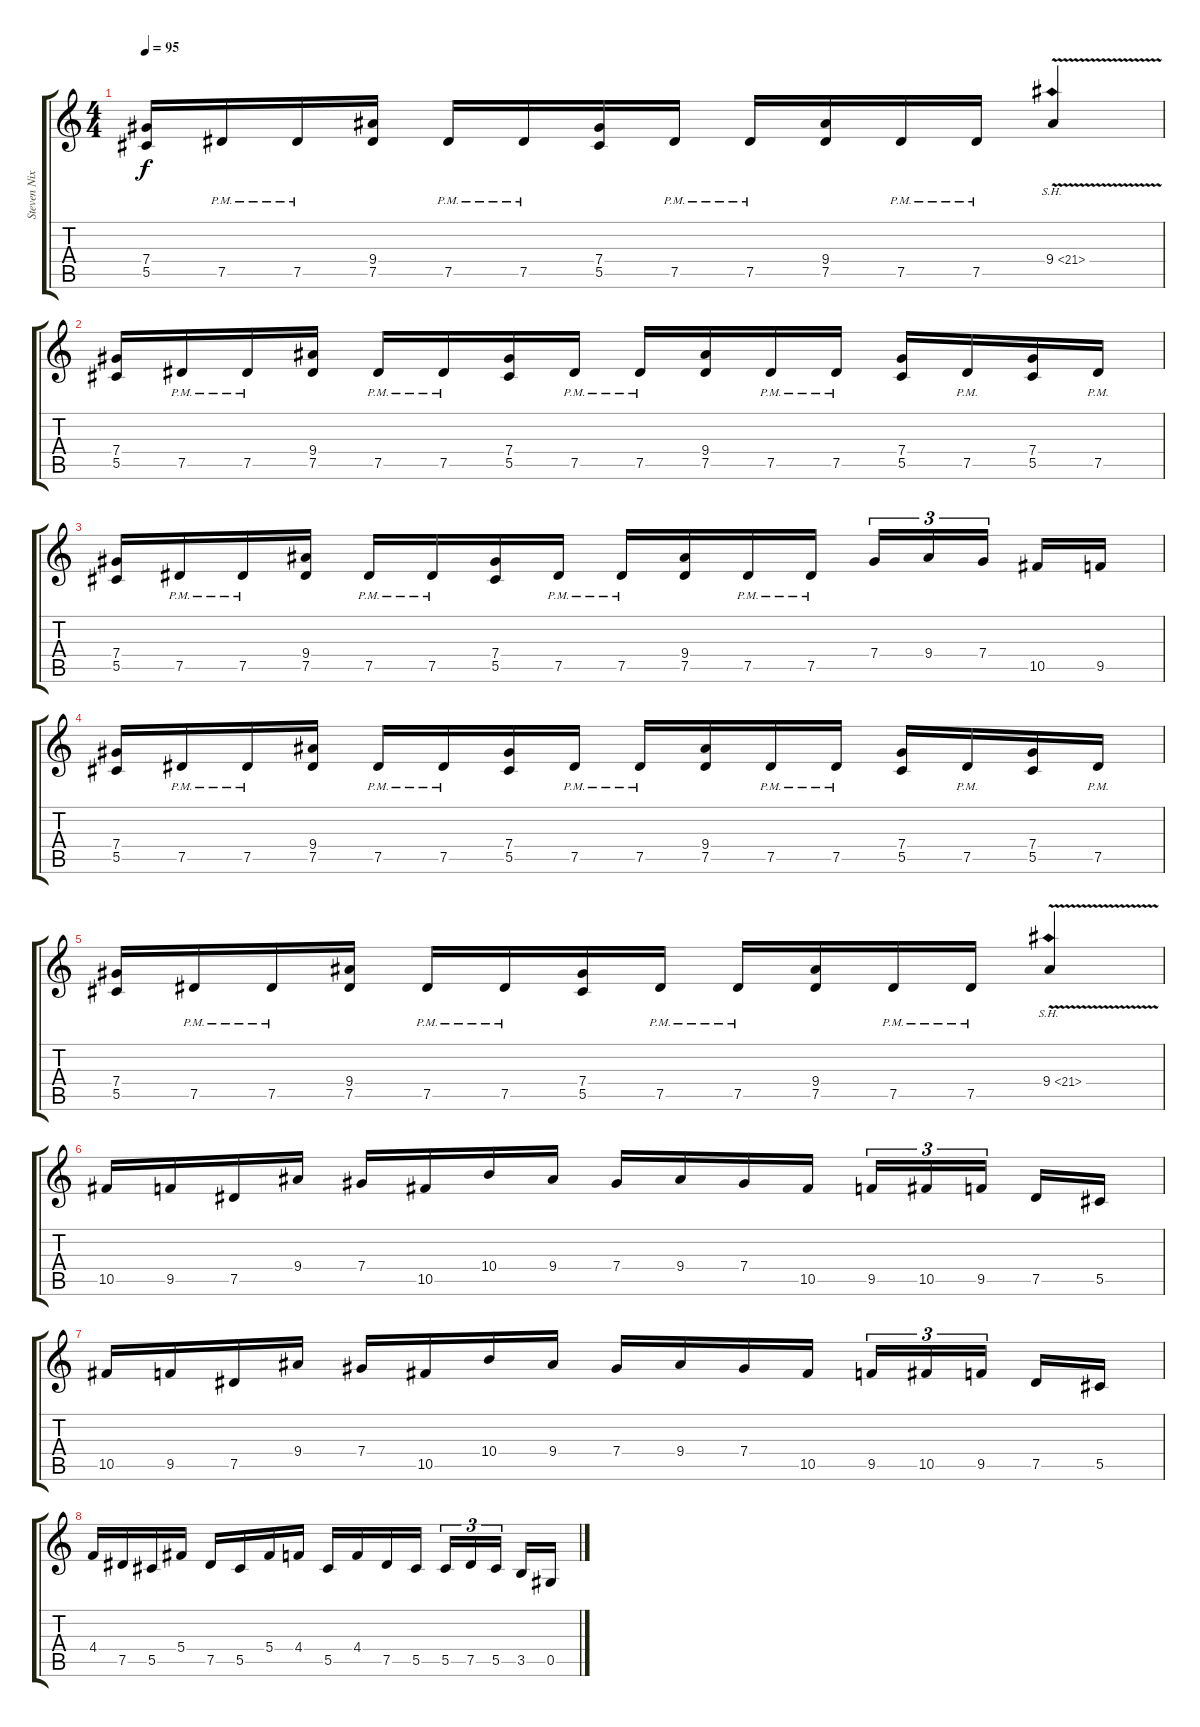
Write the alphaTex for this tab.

\track ("Steven Nixon (Lead)" "Steven Nix") {instrument overdrivenguitar}
\staff {score tabs}
\tuning (Eb4 Bb3 Gb3 Db3 Ab2 Db2) {hide}
\ts (4 4)
\tempo 95
\clef g2
\ks c
(7.4 5.5).16{dy f} 7.5{pm}.16 7.5{pm}.16 (9.4 7.5).16 7.5{pm}.16 7.5{pm}.16 (7.4 5.5).16 7.5{pm}.16 7.5{pm}.16 (9.4 7.5).16 7.5{pm}.16 7.5{pm}.16 9.4{sh 12 v}.4 |
(7.4 5.5).16 7.5{pm}.16 7.5{pm}.16 (9.4 7.5).16 7.5{pm}.16 7.5{pm}.16 (7.4 5.5).16 7.5{pm}.16 7.5{pm}.16 (9.4 7.5).16 7.5{pm}.16 7.5{pm}.16 (7.4 5.5).16 7.5{pm}.16 (7.4 5.5).16 7.5{pm}.16 |
(7.4 5.5).16 7.5{pm}.16 7.5{pm}.16 (9.4 7.5).16 7.5{pm}.16 7.5{pm}.16 (7.4 5.5).16 7.5{pm}.16 7.5{pm}.16 (9.4 7.5).16 7.5{pm}.16 7.5{pm}.16 7.4.16{tu (3 2)} 9.4.16{tu (3 2)} 7.4.16{tu (3 2) beam splitsecondary} 10.5.16 9.5.16 |
(7.4 5.5).16 7.5{pm}.16 7.5{pm}.16 (9.4 7.5).16 7.5{pm}.16 7.5{pm}.16 (7.4 5.5).16 7.5{pm}.16 7.5{pm}.16 (9.4 7.5).16 7.5{pm}.16 7.5{pm}.16 (7.4 5.5).16 7.5{pm}.16 (7.4 5.5).16 7.5{pm}.16 |
(7.4 5.5).16 7.5{pm}.16 7.5{pm}.16 (9.4 7.5).16 7.5{pm}.16 7.5{pm}.16 (7.4 5.5).16 7.5{pm}.16 7.5{pm}.16 (9.4 7.5).16 7.5{pm}.16 7.5{pm}.16 9.4{sh 12 v}.4 |
10.5.16 9.5.16 7.5.16 9.4.16 7.4.16 10.5.16 10.4.16 9.4.16 7.4.16 9.4.16 7.4.16 10.5.16 9.5.16{tu (3 2)} 10.5.16{tu (3 2)} 9.5.16{tu (3 2) beam splitsecondary} 7.5.16 5.5.16 |
10.5.16 9.5.16 7.5.16 9.4.16 7.4.16 10.5.16 10.4.16 9.4.16 7.4.16 9.4.16 7.4.16 10.5.16 9.5.16{tu (3 2)} 10.5.16{tu (3 2)} 9.5.16{tu (3 2) beam splitsecondary} 7.5.16 5.5.16 |
4.4.16 7.5.16 5.5.16 5.4.16 7.5.16 5.5.16 5.4.16 4.4.16 5.5.16 4.4.16 7.5.16 5.5.16 5.5.16{tu (3 2)} 7.5.16{tu (3 2)} 5.5.16{tu (3 2) beam splitsecondary} 3.5.16 0.5.16
